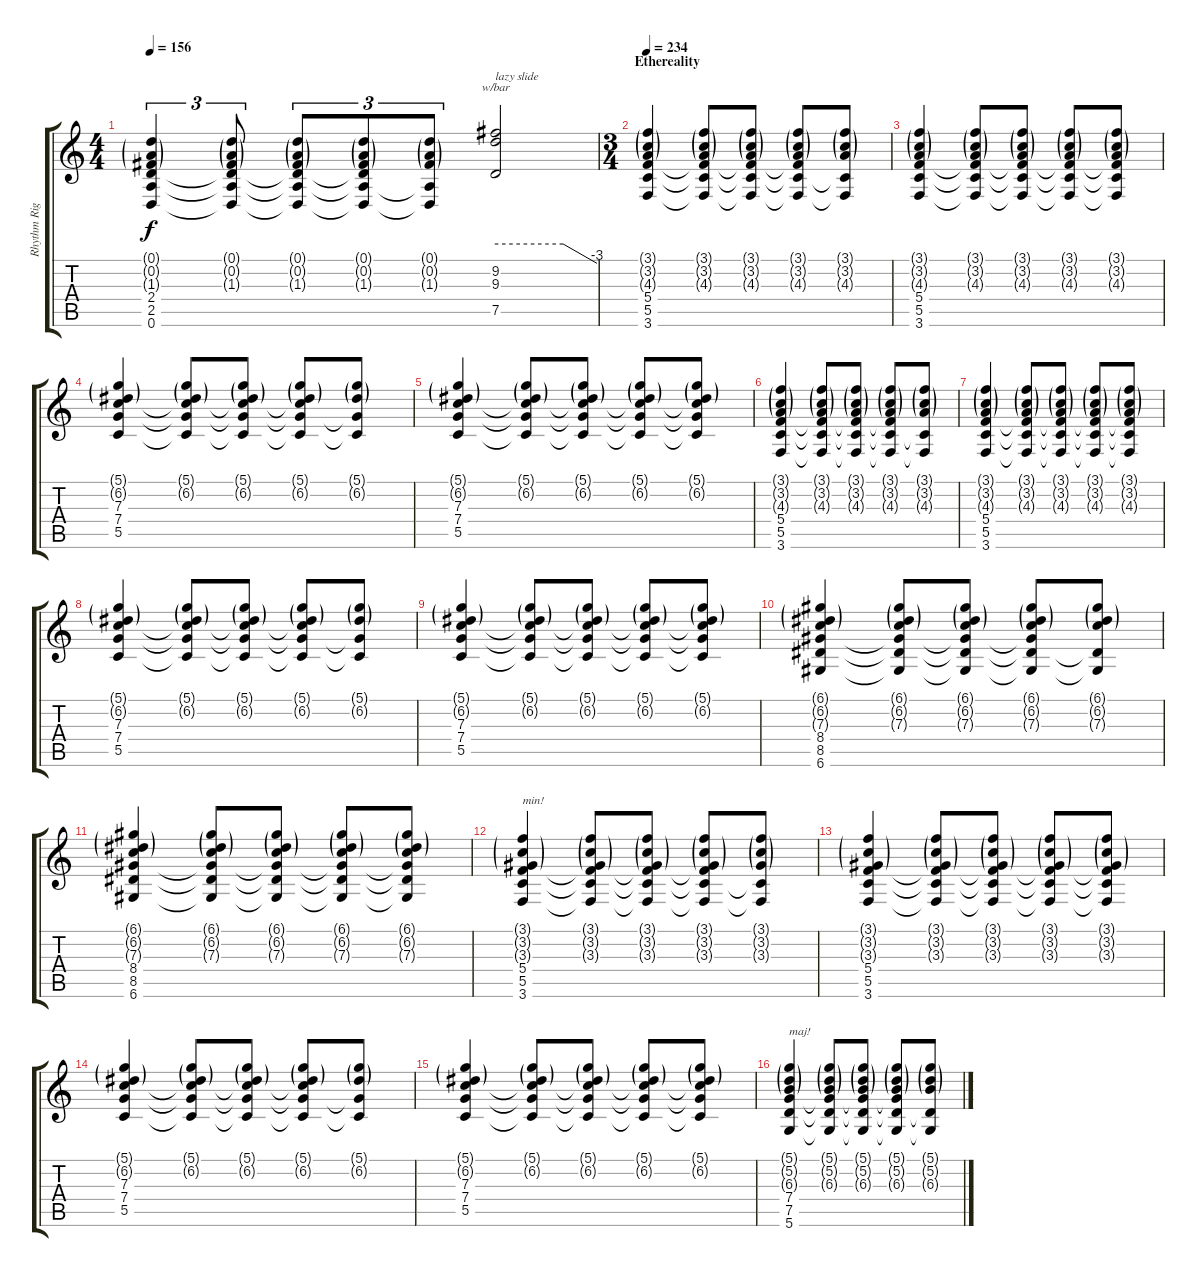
\track ("Rhythm Right" "Rhythm Rig") {instrument overdrivenguitar}
\staff {score tabs}
\tuning (D4 A3 F3 C3 G2 D2) {hide}
\ts (4 4)
\tempo 156
\clef g2
\ks c
(0.1{g} 0.2{g} 1.3{g} 2.4 2.5 0.6).4{tu (3 2) dy f} (0.1{g} 0.2{g} 1.3{g} 2.4{t} 2.5{t} 0.6{t}).8{tu (3 2)} (0.1{g} 0.2{g} 1.3{g} 2.4{t} 2.5{t} 0.6{t}).8{tu (3 2)} (0.1{g} 0.2{g} 1.3{g} 2.4{t} 2.5{t} 0.6{t}).8{tu (3 2)} (0.1{g} 0.2{g} 1.3{g} 2.5{t} 0.6{t}).8{tu (3 2)} (9.2 9.3 7.5).2{tbe (custom default 0 0 40 0 60 -12) txt "lazy slide"} |
\ts (3 4)
\section ("" "Ethereality")
\tempo 234
(3.1{g} 3.2{g} 4.3{g} 5.4 5.5 3.6).4 (3.1{g} 3.2{g} 4.3{g} 5.4{t} 5.5{t} 3.6{t}).8 (3.1{g} 3.2{g} 4.3{g} 5.4{t} 5.5{t} 3.6{t}).8 (3.1{g} 3.2{g} 4.3{g} 5.4{t} 5.5{t} 3.6{t}).8 (3.1{g} 3.2{g} 4.3{g} 5.5{t} 3.6{t}).8 |
(3.1{g} 3.2{g} 4.3{g} 5.4 5.5 3.6).4 (3.1{g} 3.2{g} 4.3{g} 5.4{t} 5.5{t} 3.6{t}).8 (3.1{g} 3.2{g} 4.3{g} 5.4{t} 5.5{t} 3.6{t}).8 (3.1{g} 3.2{g} 4.3{g} 5.4{t} 5.5{t} 3.6{t}).8 (3.1{g} 3.2{g} 4.3{g} 5.4{t} 5.5{t} 3.6{t}).8 |
(5.1{g} 6.2{g} 7.3 7.4 5.5).4 (5.1{g} 6.2{g} 7.3{t} 7.4{t} 5.5{t}).8 (5.1{g} 6.2{g} 7.3{t} 7.4{t} 5.5{t}).8 (5.1{g} 6.2{g} 7.3{t} 7.4{t} 5.5{t}).8 (5.1{g} 6.2{g} 7.4{t} 5.5{t}).8 |
(5.1{g} 6.2{g} 7.3 7.4 5.5).4 (5.1{g} 6.2{g} 7.3{t} 7.4{t} 5.5{t}).8 (5.1{g} 6.2{g} 7.3{t} 7.4{t} 5.5{t}).8 (5.1{g} 6.2{g} 7.3{t} 7.4{t} 5.5{t}).8 (5.1{g} 6.2{g} 7.3{t} 7.4{t} 5.5{t}).8 |
(3.1{g} 3.2{g} 4.3{g} 5.4 5.5 3.6).4 (3.1{g} 3.2{g} 4.3{g} 5.4{t} 5.5{t} 3.6{t}).8 (3.1{g} 3.2{g} 4.3{g} 5.4{t} 5.5{t} 3.6{t}).8 (3.1{g} 3.2{g} 4.3{g} 5.4{t} 5.5{t} 3.6{t}).8 (3.1{g} 3.2{g} 4.3{g} 5.5{t} 3.6{t}).8 |
(3.1{g} 3.2{g} 4.3{g} 5.4 5.5 3.6).4 (3.1{g} 3.2{g} 4.3{g} 5.4{t} 5.5{t} 3.6{t}).8 (3.1{g} 3.2{g} 4.3{g} 5.4{t} 5.5{t} 3.6{t}).8 (3.1{g} 3.2{g} 4.3{g} 5.4{t} 5.5{t} 3.6{t}).8 (3.1{g} 3.2{g} 4.3{g} 5.4{t} 5.5{t} 3.6{t}).8 |
(5.1{g} 6.2{g} 7.3 7.4 5.5).4 (5.1{g} 6.2{g} 7.3{t} 7.4{t} 5.5{t}).8 (5.1{g} 6.2{g} 7.3{t} 7.4{t} 5.5{t}).8 (5.1{g} 6.2{g} 7.3{t} 7.4{t} 5.5{t}).8 (5.1{g} 6.2{g} 7.4{t} 5.5{t}).8 |
(5.1{g} 6.2{g} 7.3 7.4 5.5).4 (5.1{g} 6.2{g} 7.3{t} 7.4{t} 5.5{t}).8 (5.1{g} 6.2{g} 7.3{t} 7.4{t} 5.5{t}).8 (5.1{g} 6.2{g} 7.3{t} 7.4{t} 5.5{t}).8 (5.1{g} 6.2{g} 7.3{t} 7.4{t} 5.5{t}).8 |
(6.1{g} 6.2{g} 7.3{g} 8.4 8.5 6.6).4 (6.1{g} 6.2{g} 7.3{g} 8.4{t} 8.5{t} 6.6{t}).8 (6.1{g} 6.2{g} 7.3{g} 8.4{t} 8.5{t} 6.6{t}).8 (6.1{g} 6.2{g} 7.3{g} 8.4{t} 8.5{t} 6.6{t}).8 (6.1{g} 6.2{g} 7.3{g} 8.5{t} 6.6{t}).8 |
(6.1{g} 6.2{g} 7.3{g} 8.4 8.5 6.6).4 (6.1{g} 6.2{g} 7.3{g} 8.4{t} 8.5{t} 6.6{t}).8 (6.1{g} 6.2{g} 7.3{g} 8.4{t} 8.5{t} 6.6{t}).8 (6.1{g} 6.2{g} 7.3{g} 8.4{t} 8.5{t} 6.6{t}).8 (6.1{g} 6.2{g} 7.3{g} 8.4{t} 8.5{t} 6.6{t}).8 |
(3.1{g} 3.2{g} 3.3{g} 5.4 5.5 3.6).4{txt "min!"} (3.1{g} 3.2{g} 3.3{g} 5.4{t} 5.5{t} 3.6{t}).8 (3.1{g} 3.2{g} 3.3{g} 5.4{t} 5.5{t} 3.6{t}).8 (3.1{g} 3.2{g} 3.3{g} 5.4{t} 5.5{t} 3.6{t}).8 (3.1{g} 3.2{g} 3.3{g} 5.5{t} 3.6{t}).8 |
(3.1{g} 3.2{g} 3.3{g} 5.4 5.5 3.6).4 (3.1{g} 3.2{g} 3.3{g} 5.4{t} 5.5{t} 3.6{t}).8 (3.1{g} 3.2{g} 3.3{g} 5.4{t} 5.5{t} 3.6{t}).8 (3.1{g} 3.2{g} 3.3{g} 5.4{t} 5.5{t} 3.6{t}).8 (3.1{g} 3.2{g} 3.3{g} 5.4{t} 5.5{t} 3.6{t}).8 |
(5.1{g} 6.2{g} 7.3 7.4 5.5).4 (5.1{g} 6.2{g} 7.3{t} 7.4{t} 5.5{t}).8 (5.1{g} 6.2{g} 7.3{t} 7.4{t} 5.5{t}).8 (5.1{g} 6.2{g} 7.3{t} 7.4{t} 5.5{t}).8 (5.1{g} 6.2{g} 7.4{t} 5.5{t}).8 |
(5.1{g} 6.2{g} 7.3 7.4 5.5).4 (5.1{g} 6.2{g} 7.3{t} 7.4{t} 5.5{t}).8 (5.1{g} 6.2{g} 7.3{t} 7.4{t} 5.5{t}).8 (5.1{g} 6.2{g} 7.3{t} 7.4{t} 5.5{t}).8 (5.1{g} 6.2{g} 7.3{t} 7.4{t} 5.5{t}).8 |
(5.1{g} 5.2{g} 6.3{g} 7.4 7.5 5.6).4{txt "maj!"} (5.1{g} 5.2{g} 6.3{g} 7.4{t} 7.5{t} 5.6{t}).8 (5.1{g} 5.2{g} 6.3{g} 7.4{t} 7.5{t} 5.6{t}).8 (5.1{g} 5.2{g} 6.3{g} 7.4{t} 7.5{t} 5.6{t}).8 (5.1{g} 5.2{g} 6.3{g} 7.5{t} 5.6{t}).8
